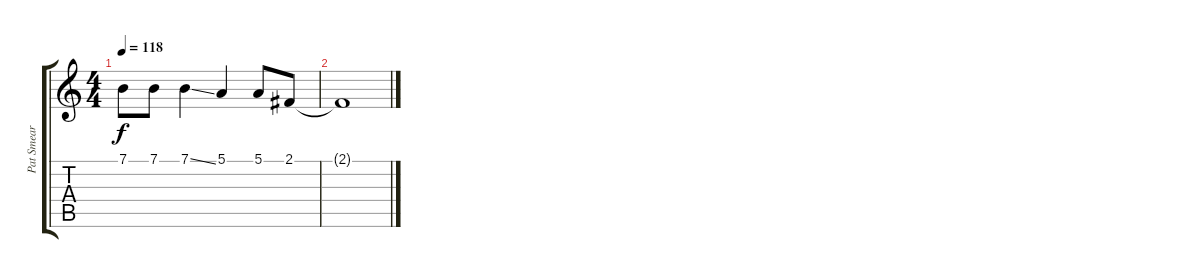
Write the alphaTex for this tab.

\track ("Pat Smear (Voix)" "Pat Smear ") {instrument clarinet}
\staff {score tabs}
\tuning (E4 B3 G3 D3 A2 E2) {hide}
\ts (4 4)
\tempo 118
\clef g2
\ks c
7.1{t}.8{dy f} 7.1.8 7.1{ss}.4 5.1.4 5.1.8 2.1.8 |
2.1{t}.1
